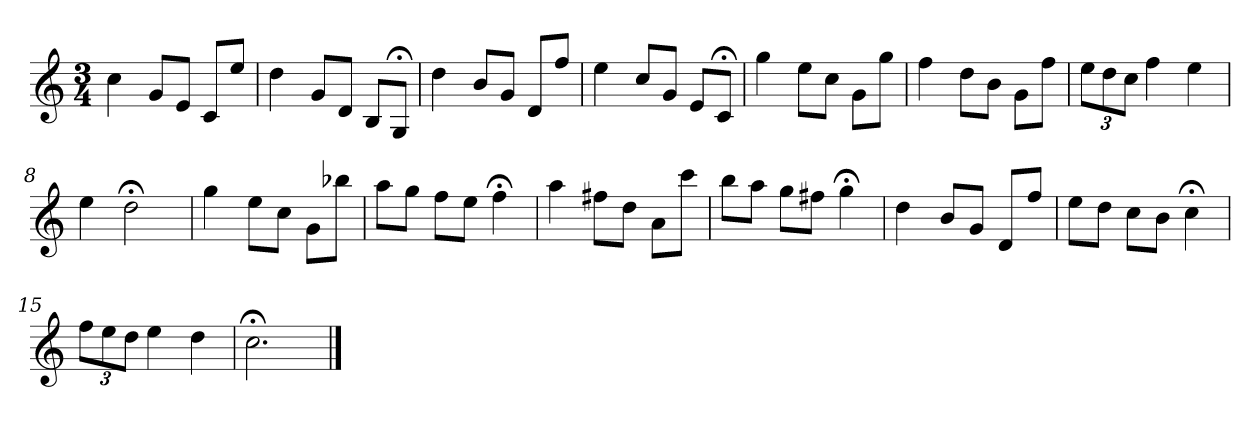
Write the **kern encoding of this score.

**kern
*part1
*staff1
*k[]
*C:
*M3/4
*MM120
=1
4cc
8gL
8eJ
8cL
8eeJ
=2
4dd
8gL
8dJ
8BL
8G;<J
=3
4dd
8bL
8gJ
8dL
8ffJ
=4
4ee
8ccL
8gJ
8eL
8c;<J
=5
4gg
8eeL
8ccJ
8gL
8ggJ
=6
4ff
8ddL
8bJ
8gL
8ffJ
=7
12eeL
12dd
12ccJ
4ff
4ee
=8
4ee
2dd;<
=9
4gg
8eeL
8ccJ
8gL
8bb-XJ
=10
8aaL
8ggJ
8ffL
8eeJ
4ff;<
=11
4aa
8ff#XL
8ddJ
8aL
8cccJ
=12
8bbL
8aaJ
8ggL
8ff#XJ
4gg;<
=13
4dd
8bL
8gJ
8dL
8ffJ
=14
8eeL
8ddJ
8ccL
8bJ
4cc;<
=15
12ffL
12ee
12ddJ
4ee
4dd
=16
2.cc;<
==
*-
